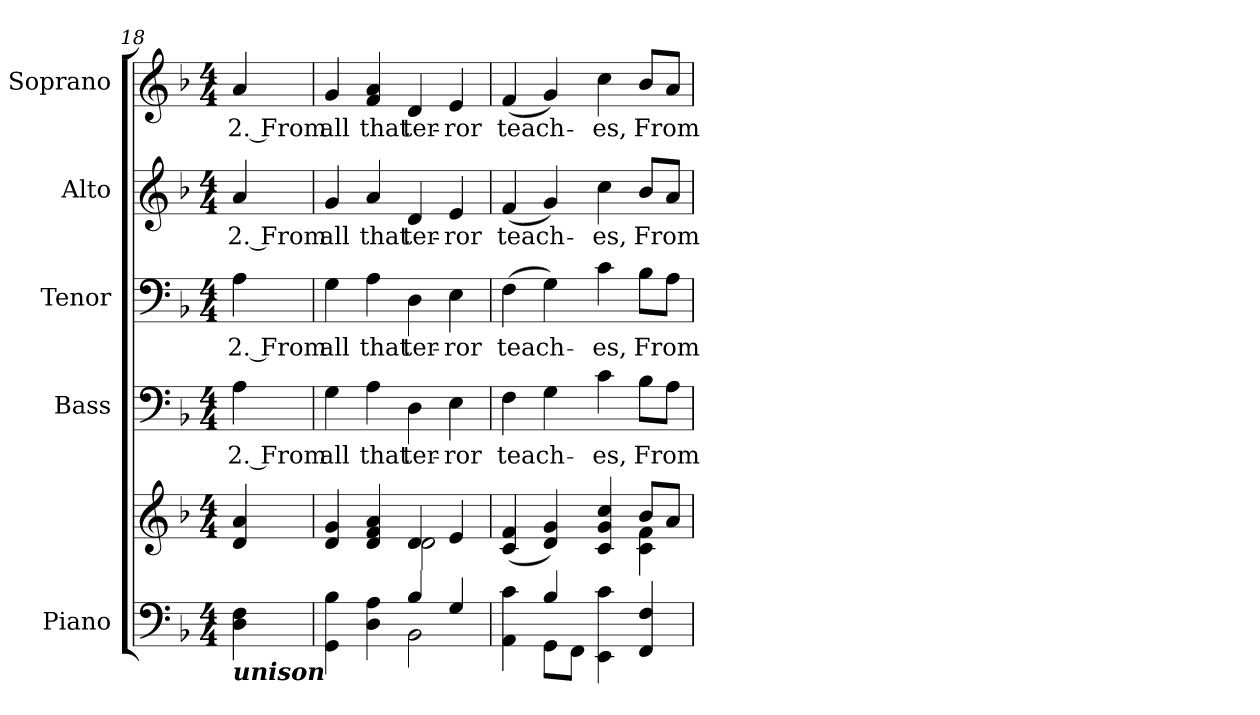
**kern	**kern	**kern	**text	**kern	**text	**kern	**text	**kern	**text
*part5	*part5	*part4	*part4	*part3	*part3	*part2	*part2	*part1	*part1
*staff6	*staff5	*staff4	*staff4	*staff3	*staff3	*staff2	*staff2	*staff1	*staff1
*I"Piano	*	*I"Bass	*	*I"Tenor	*	*I"Alto	*	*I"Soprano	*
*I'Pno.	*	*I'B.	*	*I'T.	*	*I'A.	*	*I'S.	*
*clefF4	*clefG2	*clefF4	*	*clefF4	*	*clefG2	*	*clefG2	*
*k[b-]	*k[b-]	*k[b-]	*	*k[b-]	*	*k[b-]	*	*k[b-]	*
*F:	*F:	*F:	*	*F:	*	*F:	*	*F:	*
*M4/4	*M4/4	*M4/4	*	*M4/4	*	*M4/4	*	*M4/4	*
=18	=18	=18	=18	=18	=18	=18	=18	=18	=18
!	!	!	!LO:LY:b:color=#000000	!	!	!	!	!	!
!	!	!	!	!	!LO:LY:b:color=#000000	!	!	!	!
!	!	!	!	!	!	!	!LO:LY:b:color=#000000	!	!
!LO:TX:b:Bi:t=unison	!	!	!	!	!	!	!	!	!
!	!	!	!	!	!	!	!	!	!LO:LY:b:color=#000000
4Di\ 4Fi	4di/ 4ai	4Ai\	2. From	4Ai\	2. From	4ai/	2. From	4ai/	2. From
=19	=19	=19	=19	=19	=19	=19	=19	=19	=19
*^	*^	*	*	*	*	*	*	*	*
!	!	!	!	!	!LO:LY:b:color=#000000	!	!	!	!	!	!
!	!	!	!	!	!	!	!LO:LY:b:color=#000000	!	!	!	!
!	!	!	!	!	!	!	!	!	!LO:LY:b:color=#000000	!	!
!	!	!	!	!	!	!	!	!	!	!	!LO:LY:b:color=#000000
4GGi\ 4B-i	2ryy	4di/ 4gi	2ryy	4Gi\	all	4Gi\	all	4gi/	all	4gi/	all
!	!	!	!	!	!LO:LY:b:color=#000000	!	!	!	!	!	!
!	!	!	!	!	!	!	!LO:LY:b:color=#000000	!	!	!	!
!	!	!	!	!	!	!	!	!	!LO:LY:b:color=#000000	!	!
!	!	!	!	!	!	!	!	!	!	!	!LO:LY:b:color=#000000
4Di\ 4Ai	.	4di/ 4fi 4ai	.	4Ai\	that	4Ai\	that	4ai/	that	4fi/ 4ai	that
!	!	!	!	!	!LO:LY:b:color=#000000	!	!	!	!	!	!
!	!	!	!	!	!	!	!LO:LY:b:color=#000000	!	!	!	!
!	!	!	!	!	!	!	!	!	!LO:LY:b:color=#000000	!	!
!	!	!	!	!	!	!	!	!	!	!	!LO:LY:b:color=#000000
4B-i/	2BB-i\	4di/	2di\	4Di\	ter-	4Di\	ter-	4di/	ter-	4di/	ter-
!	!	!	!	!	!LO:LY:b:color=#000000	!	!	!	!	!	!
!	!	!	!	!	!	!	!LO:LY:b:color=#000000	!	!	!	!
!	!	!	!	!	!	!	!	!	!LO:LY:b:color=#000000	!	!
!	!	!	!	!	!	!	!	!	!	!	!LO:LY:b:color=#000000
4Gi/	.	4ei/	.	4Ei\	-ror	4Ei\	-ror	4ei/	-ror	4ei/	-ror
=20	=20	=20	=20	=20	=20	=20	=20	=20	=20	=20	=20
!	!	!	!	!	!LO:LY:b:color=#000000	!	!	!	!	!	!
!	!	!	!	!	!	!	!LO:LY:b:color=#000000	!	!	!	!
!	!	!	!	!	!	!	!	!	!LO:LY:b:color=#000000	!	!
!	!	!	!	!	!	!	!	!	!	!	!LO:LY:b:color=#000000
4AAi\ 4ci	4ryy	(4ci/ 4fi	2ryy	4Fi\	teach-	(4Fi\	teach-	(4fi/	teach-	(4fi/	teach-
4B-i/	8GGi\L	4di/ 4gi)	.	4Gi\	.	4Gi\)	.	4gi/)	.	4gi/)	.
.	8FFi\J	.	.	.	.	.	.	.	.	.	.
!	!	!	!	!	!LO:LY:b:color=#000000	!	!	!	!	!	!
!	!	!	!	!	!	!	!LO:LY:b:color=#000000	!	!	!	!
!	!	!	!	!	!	!	!	!	!LO:LY:b:color=#000000	!	!
!	!	!	!	!	!	!	!	!	!	!	!LO:LY:b:color=#000000
4EEi\ 4ci	2ryy	4ci/ 4gi 4cci	4ryy	4ci\	-es,	4ci\	-es,	4cci\	-es,	4cci\	-es,
!	!	!	!	!	!LO:LY:b:color=#000000	!	!	!	!	!	!
!	!	!	!	!	!	!	!LO:LY:b:color=#000000	!	!	!	!
!	!	!	!	!	!	!	!	!	!LO:LY:b:color=#000000	!	!
!	!	!	!	!	!	!	!	!	!	!	!LO:LY:b:color=#000000
4FFi/ 4Fi	.	8b-i/L	4ci\ 4fi	8B-i\L	From	8B-i\L	From	8b-i/L	From	8b-i/L	From
.	.	8ai/J	.	8Ai\J	.	8Ai\J	.	8ai/J	.	8ai/J	.
*v	*v	*	*	*	*	*	*	*	*	*	*
*	*v	*v	*	*	*	*	*	*	*	*
=	=	=	=	=	=	=	=	=	=
*-	*-	*-	*-	*-	*-	*-	*-	*-	*-
